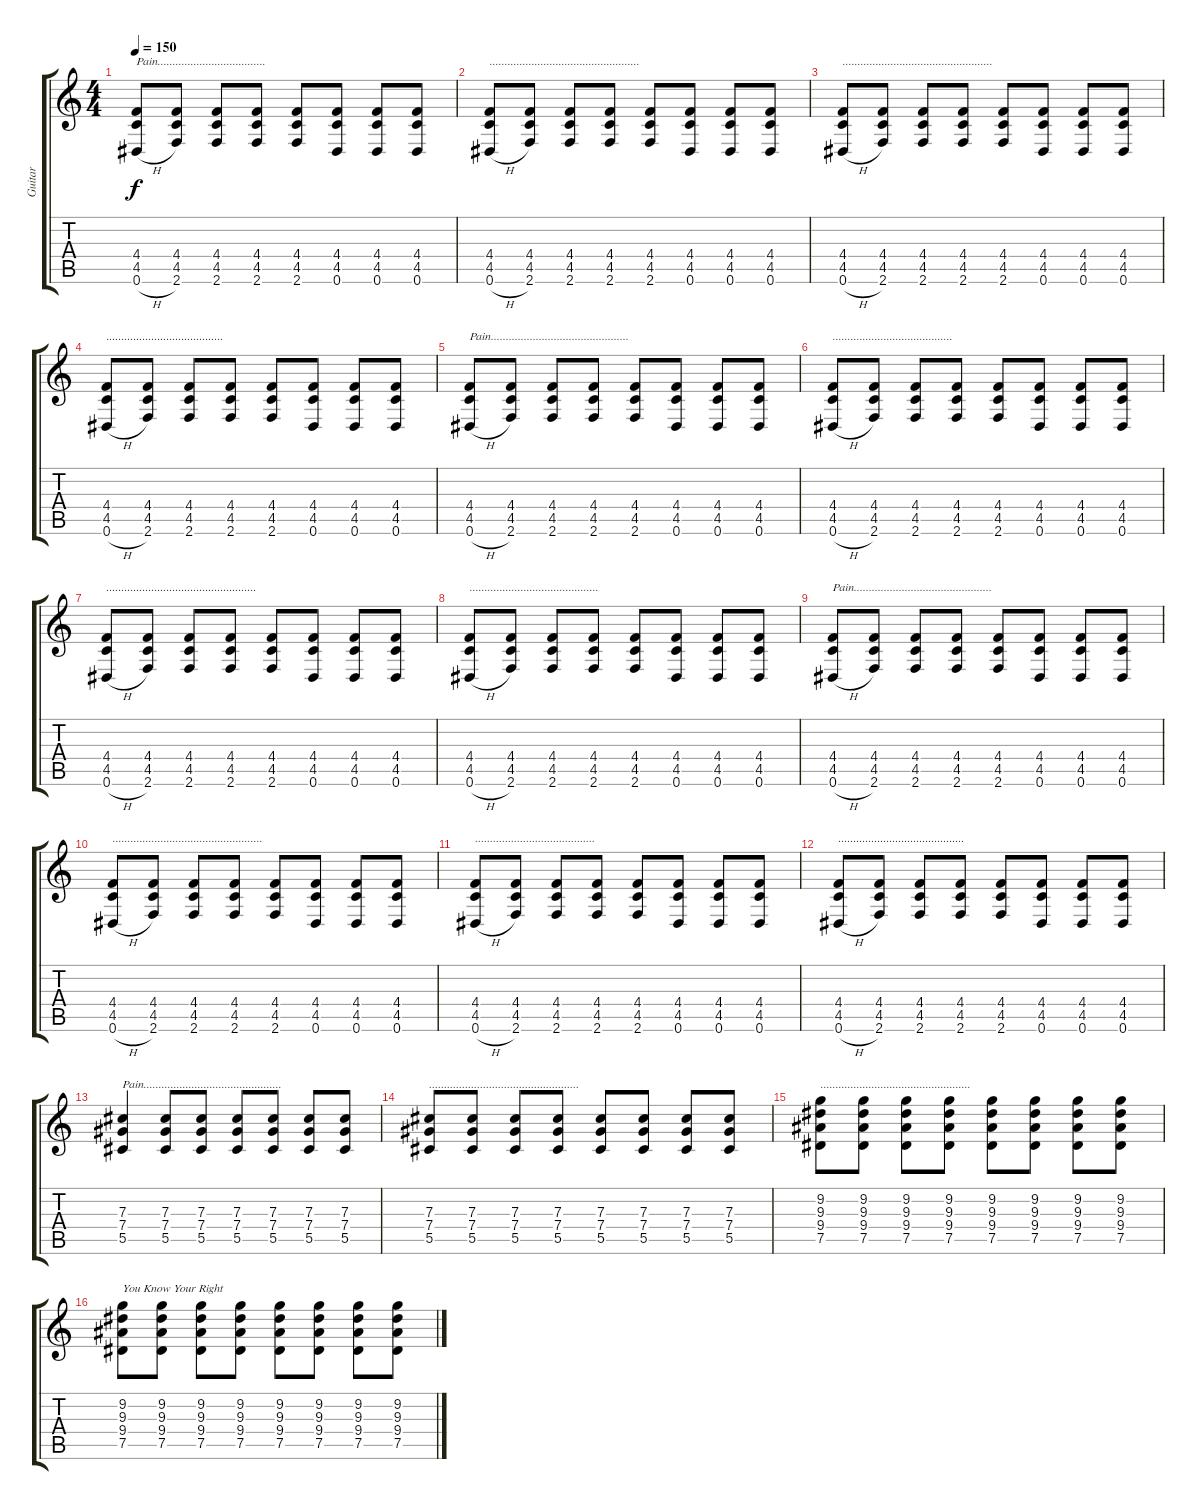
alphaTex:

\track ("Guitar" "Guitar") {instrument electricguitarmuted}
\staff {score tabs}
\tuning (Eb4 Bb3 Gb3 Db3 Ab2 Eb2) {hide}
\ts (4 4)
\tempo 150
\clef g2
\ks c
(4.4 4.5 0.6{h}).8{txt "Pain...................................." dy f} (4.4 4.5 2.6).8 (4.4 4.5 2.6).8 (4.4 4.5 2.6).8 (4.4 4.5 2.6).8 (4.4 4.5 0.6).8 (4.4 4.5 0.6).8 (4.4 4.5 0.6).8 |
(4.4 4.5 0.6{h}).8{txt ".................................................."} (4.4 4.5 2.6).8 (4.4 4.5 2.6).8 (4.4 4.5 2.6).8 (4.4 4.5 2.6).8 (4.4 4.5 0.6).8 (4.4 4.5 0.6).8 (4.4 4.5 0.6).8 |
(4.4 4.5 0.6{h}).8{txt ".................................................."} (4.4 4.5 2.6).8 (4.4 4.5 2.6).8 (4.4 4.5 2.6).8 (4.4 4.5 2.6).8 (4.4 4.5 0.6).8 (4.4 4.5 0.6).8 (4.4 4.5 0.6).8 |
(4.4 4.5 0.6{h}).8{txt "......................................."} (4.4 4.5 2.6).8 (4.4 4.5 2.6).8 (4.4 4.5 2.6).8 (4.4 4.5 2.6).8 (4.4 4.5 0.6).8 (4.4 4.5 0.6).8 (4.4 4.5 0.6).8 |
(4.4 4.5 0.6{h}).8{txt "Pain.............................................."} (4.4 4.5 2.6).8 (4.4 4.5 2.6).8 (4.4 4.5 2.6).8 (4.4 4.5 2.6).8 (4.4 4.5 0.6).8 (4.4 4.5 0.6).8 (4.4 4.5 0.6).8 |
(4.4 4.5 0.6{h}).8{txt "........................................"} (4.4 4.5 2.6).8 (4.4 4.5 2.6).8 (4.4 4.5 2.6).8 (4.4 4.5 2.6).8 (4.4 4.5 0.6).8 (4.4 4.5 0.6).8 (4.4 4.5 0.6).8 |
(4.4 4.5 0.6{h}).8{txt ".................................................."} (4.4 4.5 2.6).8 (4.4 4.5 2.6).8 (4.4 4.5 2.6).8 (4.4 4.5 2.6).8 (4.4 4.5 0.6).8 (4.4 4.5 0.6).8 (4.4 4.5 0.6).8 |
(4.4 4.5 0.6{h}).8{txt "..........................................."} (4.4 4.5 2.6).8 (4.4 4.5 2.6).8 (4.4 4.5 2.6).8 (4.4 4.5 2.6).8 (4.4 4.5 0.6).8 (4.4 4.5 0.6).8 (4.4 4.5 0.6).8 |
(4.4 4.5 0.6{h}).8{txt "Pain.............................................."} (4.4 4.5 2.6).8 (4.4 4.5 2.6).8 (4.4 4.5 2.6).8 (4.4 4.5 2.6).8 (4.4 4.5 0.6).8 (4.4 4.5 0.6).8 (4.4 4.5 0.6).8 |
(4.4 4.5 0.6{h}).8{txt ".................................................."} (4.4 4.5 2.6).8 (4.4 4.5 2.6).8 (4.4 4.5 2.6).8 (4.4 4.5 2.6).8 (4.4 4.5 0.6).8 (4.4 4.5 0.6).8 (4.4 4.5 0.6).8 |
(4.4 4.5 0.6{h}).8{txt "........................................"} (4.4 4.5 2.6).8 (4.4 4.5 2.6).8 (4.4 4.5 2.6).8 (4.4 4.5 2.6).8 (4.4 4.5 0.6).8 (4.4 4.5 0.6).8 (4.4 4.5 0.6).8 |
(4.4 4.5 0.6{h}).8{txt ".........................................."} (4.4 4.5 2.6).8 (4.4 4.5 2.6).8 (4.4 4.5 2.6).8 (4.4 4.5 2.6).8 (4.4 4.5 0.6).8 (4.4 4.5 0.6).8 (4.4 4.5 0.6).8 |
(7.3 7.4 5.5).4{txt "Pain.............................................."} (7.3 7.4 5.5).8 (7.3 7.4 5.5).8 (7.3 7.4 5.5).8 (7.3 7.4 5.5).8 (7.3 7.4 5.5).8 (7.3 7.4 5.5).8 |
(7.3 7.4 5.5).8{txt ".................................................."} (7.3 7.4 5.5).8 (7.3 7.4 5.5).8 (7.3 7.4 5.5).8 (7.3 7.4 5.5).8 (7.3 7.4 5.5).8 (7.3 7.4 5.5).8 (7.3 7.4 5.5).8 |
(9.2 9.3 9.4 7.5).8{txt ".................................................."} (9.2 9.3 9.4 7.5).8 (9.2 9.3 9.4 7.5).8 (9.2 9.3 9.4 7.5).8 (9.2 9.3 9.4 7.5).8 (9.2 9.3 9.4 7.5).8 (9.2 9.3 9.4 7.5).8 (9.2 9.3 9.4 7.5).8 |
(9.2 9.3 9.4 7.5).8{txt "You Know Your Right"} (9.2 9.3 9.4 7.5).8 (9.2 9.3 9.4 7.5).8 (9.2 9.3 9.4 7.5).8 (9.2 9.3 9.4 7.5).8 (9.2 9.3 9.4 7.5).8 (9.2 9.3 9.4 7.5).8 (9.2 9.3 9.4 7.5).8
